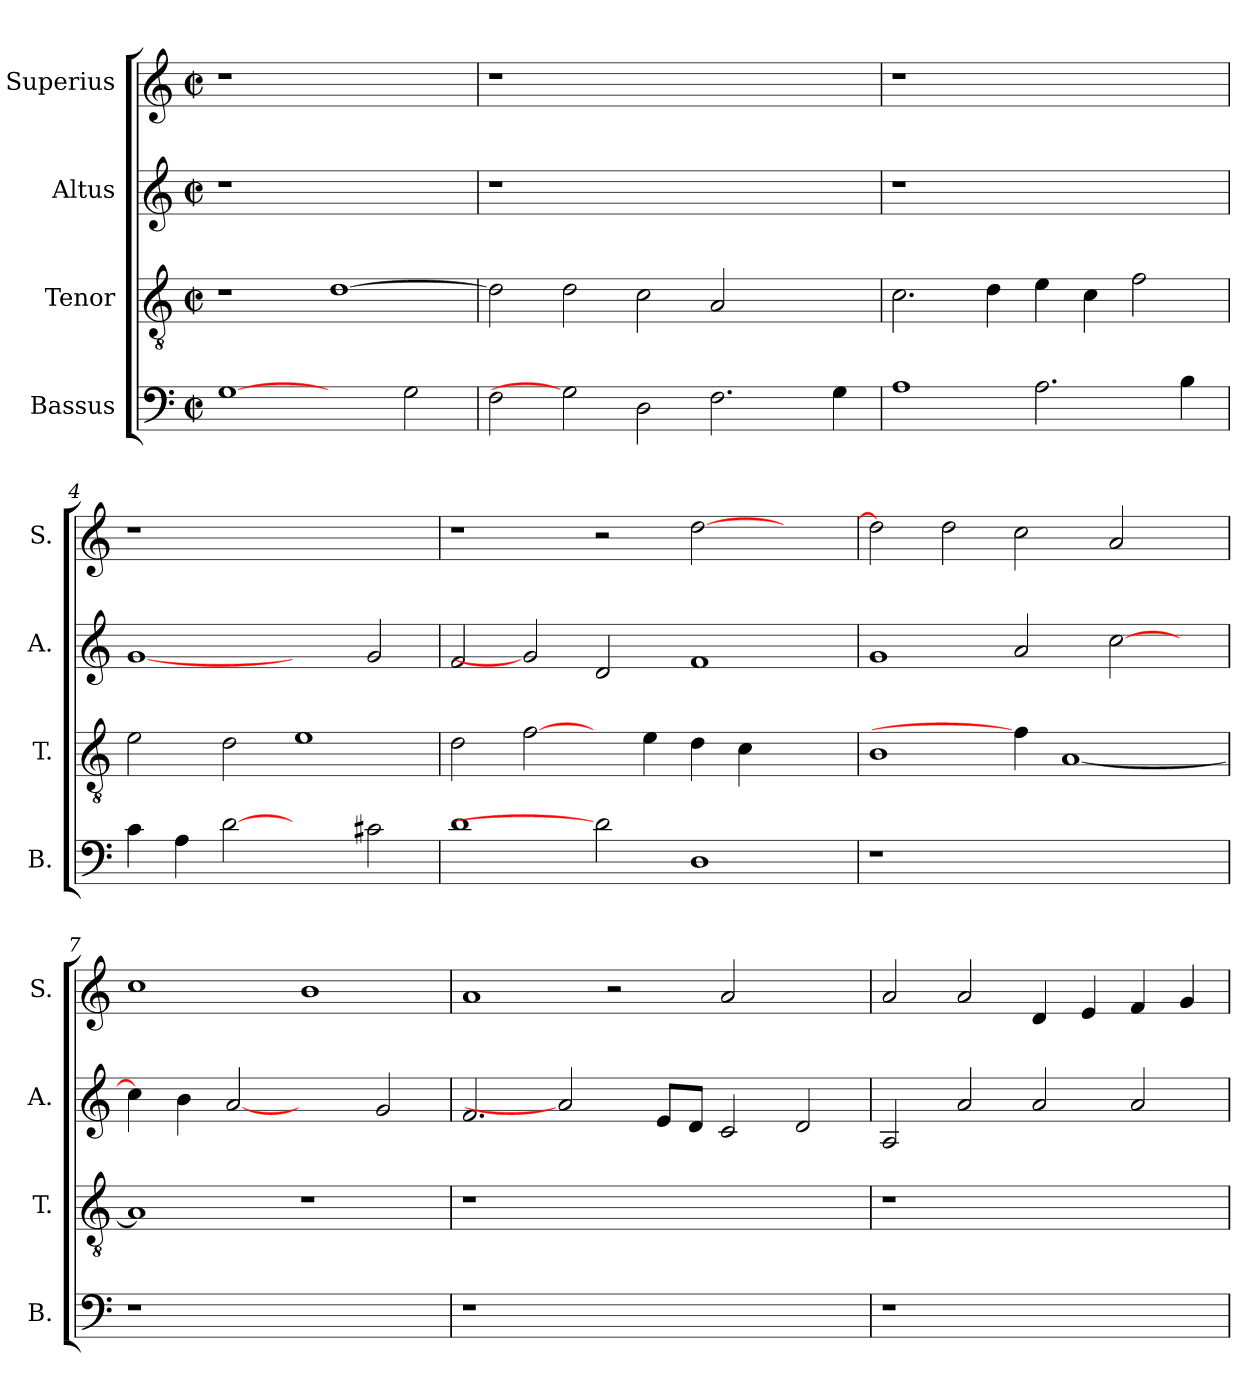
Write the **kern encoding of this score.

**kern	**kern	**kern	**kern
*part4	*part3	*part2	*part1
*staff4	*staff3	*staff2	*staff1
*I"Bassus	*I"Tenor	*I"Altus	*I"Superius
*I'B.	*I'T.	*I'A.	*I'S.
!!LO:PB:g=z
*clefF4	*clefGv2	*clefG2	*clefG2
*	*ITrd7c12	*	*
*k[]	*k[]	*k[]	*k[]
*C:	*C:	*C:	*C:
*M2/2	*M2/2	*M2/2	*M2/2
*met(c|)	*met(c|)	*met(c|)	*met(c|)
=1	=1	=1	=1
!	!	!LO:N:vis=1	!LO:N:vis=1
[1Gi	1r	1r	1r
2ryy	[>1Di	1ryy	1ryy
2Gi\	.	.	.
=2	=2	=2	=2
!	!	!LO:N:vis=1	!LO:N:vis=1
2Fi\	2Di\]	1r	1r
2Gi]	2Di\	.	.
2Di\	2Ci\	1.ryy	1.ryy
2.Fi\	2AAi/	.	.
.	2ryy	.	.
4Gi\	.	.	.
=3	=3	=3	=3
!	!	!LO:N:vis=1	!LO:N:vis=1
1Ai	2.Ci\	1r	1r
.	4Di\	.	.
2.Ai\	4Ei\	1ryy	1ryy
.	4Ci\	.	.
.	2Fi\	.	.
4Bi\	.	.	.
=4	=4	=4	=4
!	!	!	!LO:N:vis=1
4ci\	2Ei\	[1gi	1r
4Ai\	.	.	.
[2di	2Di\	.	.
2ryy	1Ei	2ryy	1ryy
2c#Xi\	.	2gi/	.
=5	=5	=5	=5
1di	2Di\	2fi/	1r
.	[2Fi\	2gi]	.
2di]	4ryy	2di/	2r
.	4Ei\	.	.
1Di	4Di\	1fi	[>2ddi\
.	4Ci\	.	.
.	2ryy	.	2ryy
!!LO:LB:g=z
=6	=6	=6	=6
!LO:N:vis=1	!	!	!
1r	1BBi	1gi	2ddi\]
.	.	.	2ddi\
1ryy	4Fi\]	2ai/	2cci\
.	[<1AAi	.	.
.	.	[>2cci\	2ai/
4ryy	.	4ryy	4ryy
=7	=7	=7	=7
!LO:N:vis=1	!	!	!
1r	1AAi]	4cci\]	1cci
.	.	4bi\	.
.	.	[2ai	.
1ryy	1r	2ryy	1bi
.	.	2gi/	.
=8	=8	=8	=8
!LO:N:vis=1	!LO:N:vis=1	!	!
1r	1r	2.fi/	1ai
.	.	2ai]	.
1.ryy	1.ryy	.	2r
.	.	8ei/L	.
.	.	8di/J	.
.	.	2ci/	2ai/
.	.	2di/	2ryy
=9	=9	=9	=9
!LO:N:vis=1	!LO:N:vis=1	!	!
1r	1r	2Ai/	2ai/
.	.	2ai/	2ai/
1ryy	1ryy	2ai/	4di/
.	.	.	4ei/
.	.	2ai/	4fi/
.	.	.	4gi/
=	=	=	=
*-	*-	*-	*-
